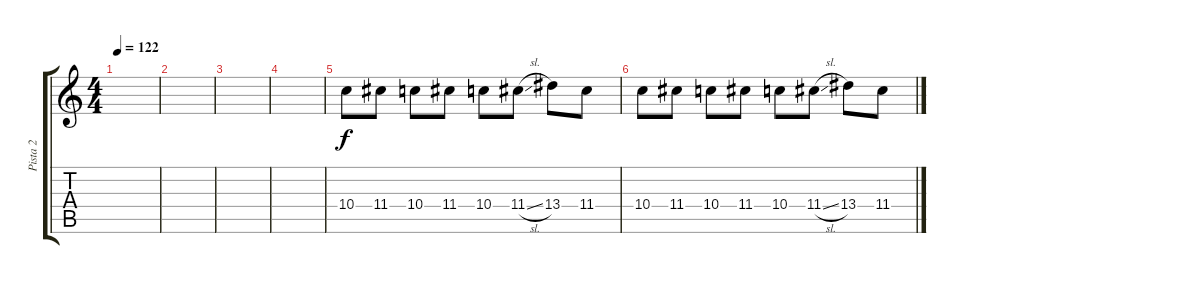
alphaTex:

\track ("Pista 2" "Pista 2") {instrument distortionguitar}
\staff {score tabs}
\tuning (E4 B3 G3 D3 A2 E2) {hide}
\ts (4 4)
\tempo 122
\clef g2
\ks c
|
|
|
|
10.4.8 11.4.8 10.4.8 11.4.8 10.4.8 11.4{sl}.8 13.4.8 11.4.8 |
10.4.8 11.4.8 10.4.8 11.4.8 10.4.8 11.4{sl}.8 13.4.8 11.4.8
